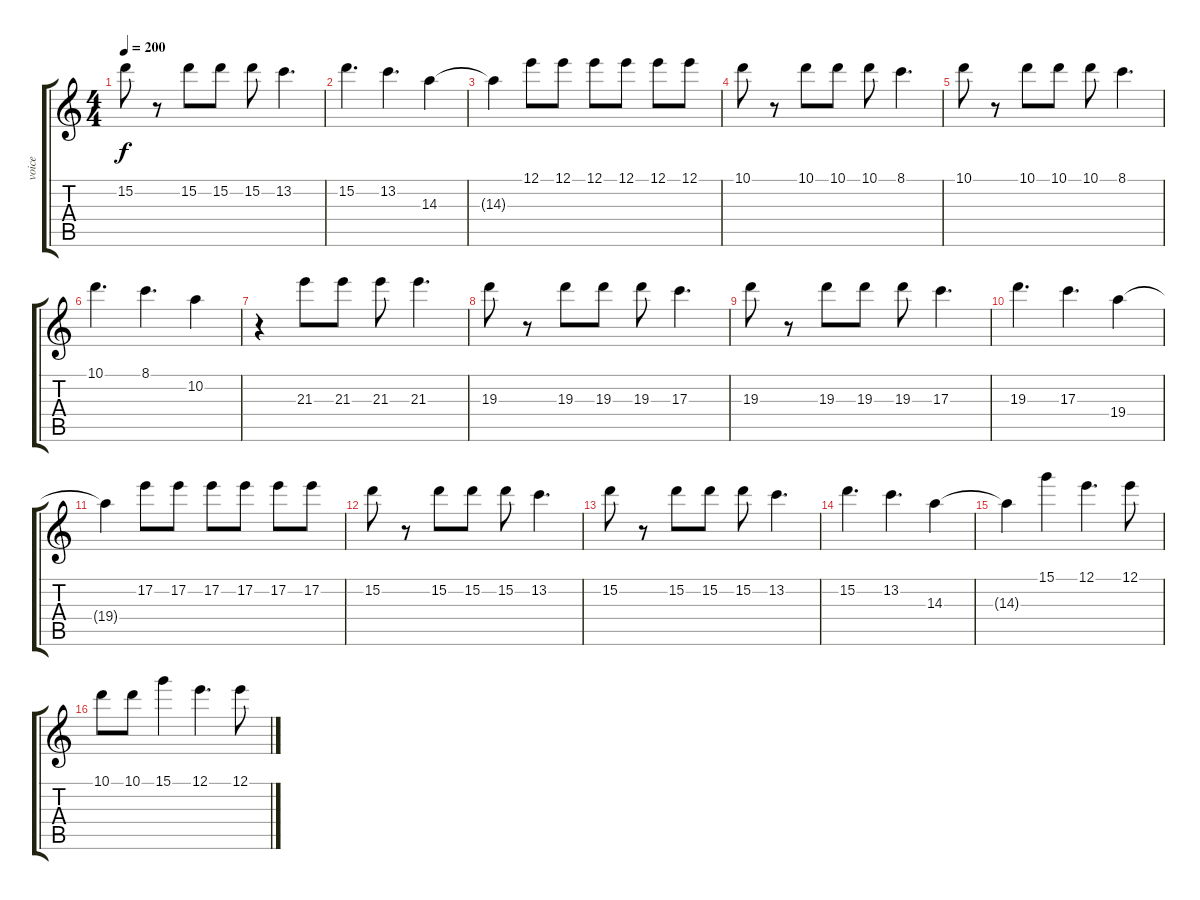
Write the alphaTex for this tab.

\track ("voice" "voice") {instrument overdrivenguitar}
\staff {score tabs}
\tuning (E4 B3 G3 D3 A2 E2) {hide}
\ts (4 4)
\tempo 200
\clef g2
\ks c
15.2.8{dy f} r.8 15.2.8 15.2.8 15.2.8 13.2.4{d} |
15.2.4{d} 13.2.4{d} 14.3.4 |
14.3{t}.4 12.1.8 12.1.8 12.1.8 12.1.8 12.1.8 12.1.8 |
10.1.8 r.8 10.1.8 10.1.8 10.1.8 8.1.4{d} |
10.1.8 r.8 10.1.8 10.1.8 10.1.8 8.1.4{d} |
10.1.4{d} 8.1.4{d} 10.2.4 |
r.4 21.3.8 21.3.8 21.3.8 21.3.4{d} |
19.3.8 r.8 19.3.8 19.3.8 19.3.8 17.3.4{d} |
19.3.8 r.8 19.3.8 19.3.8 19.3.8 17.3.4{d} |
19.3.4{d} 17.3.4{d} 19.4.4 |
19.4{t}.4 17.2.8 17.2.8 17.2.8 17.2.8 17.2.8 17.2.8 |
15.2.8 r.8 15.2.8 15.2.8 15.2.8 13.2.4{d} |
15.2.8 r.8 15.2.8 15.2.8 15.2.8 13.2.4{d} |
15.2.4{d} 13.2.4{d} 14.3.4 |
14.3{t}.4 15.1.4 12.1.4{d} 12.1.8 |
10.1.8 10.1.8 15.1.4 12.1.4{d} 12.1.8
